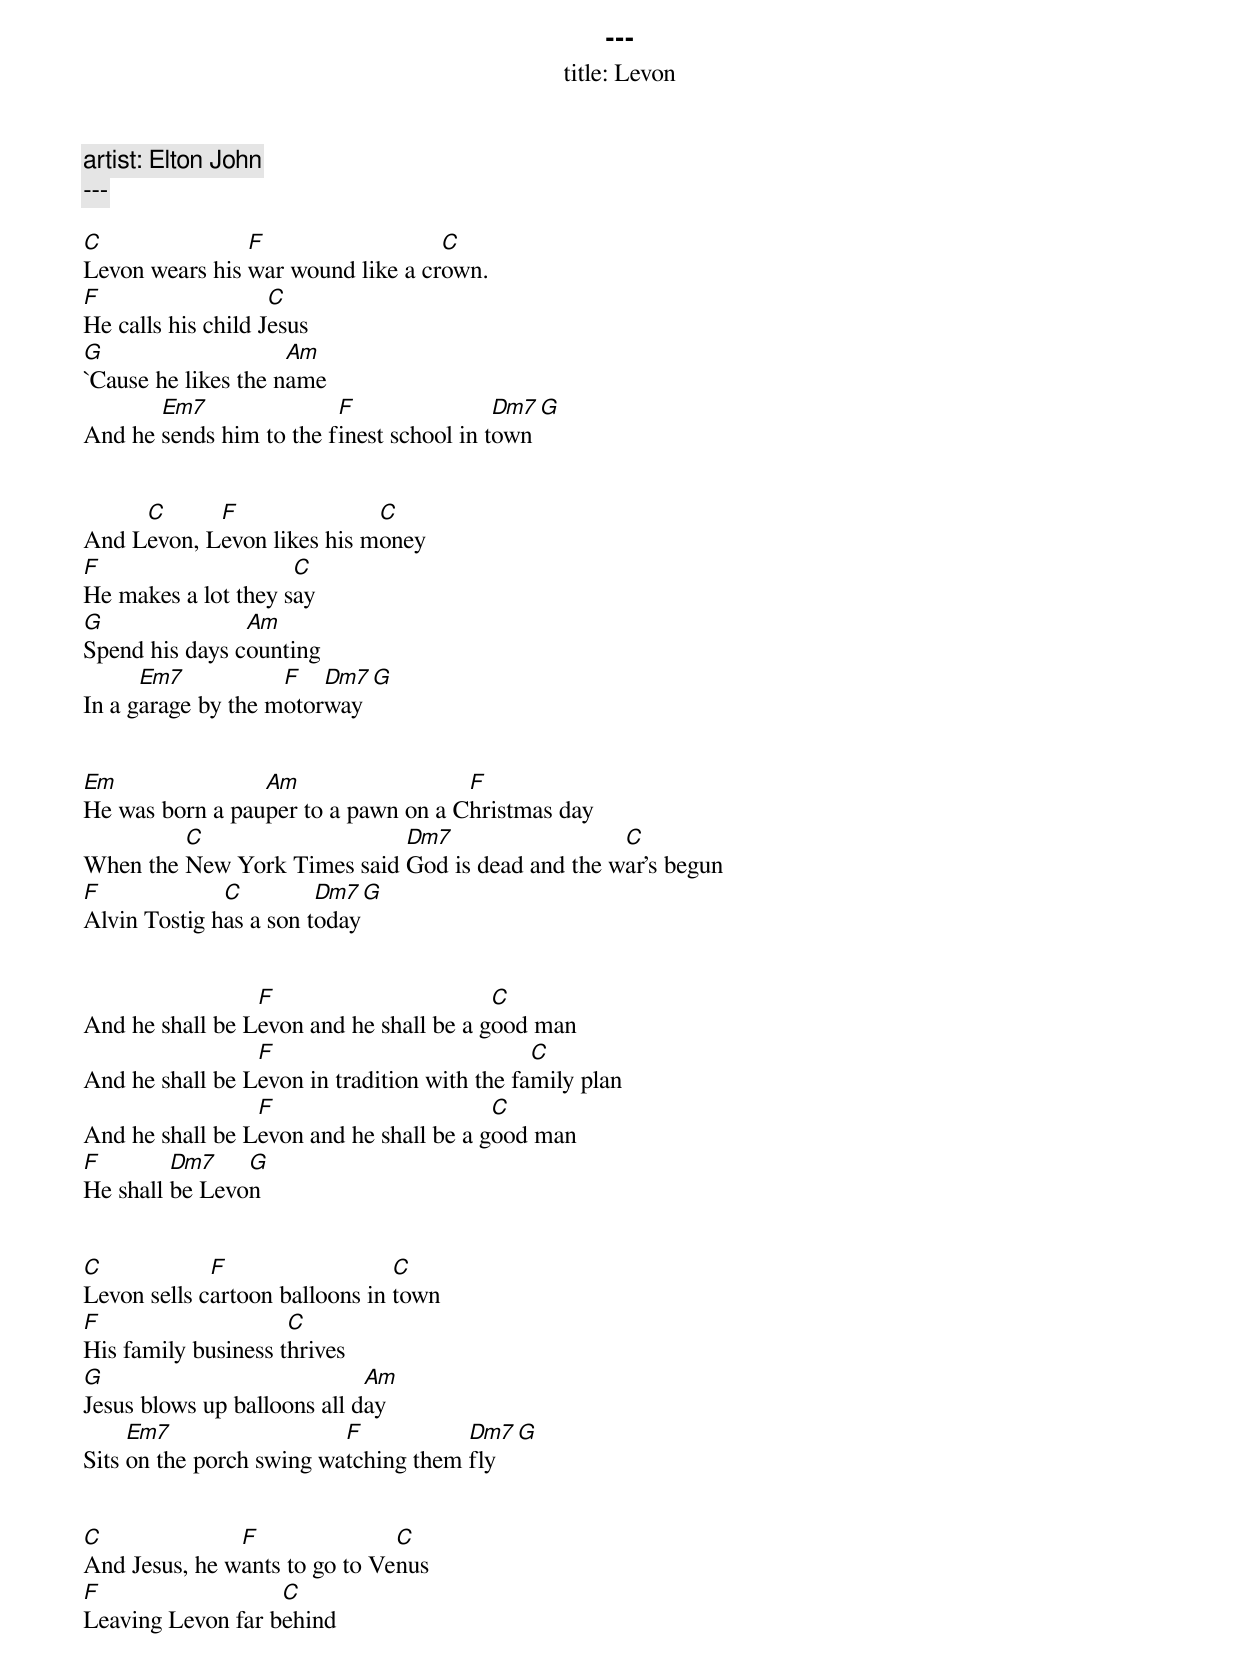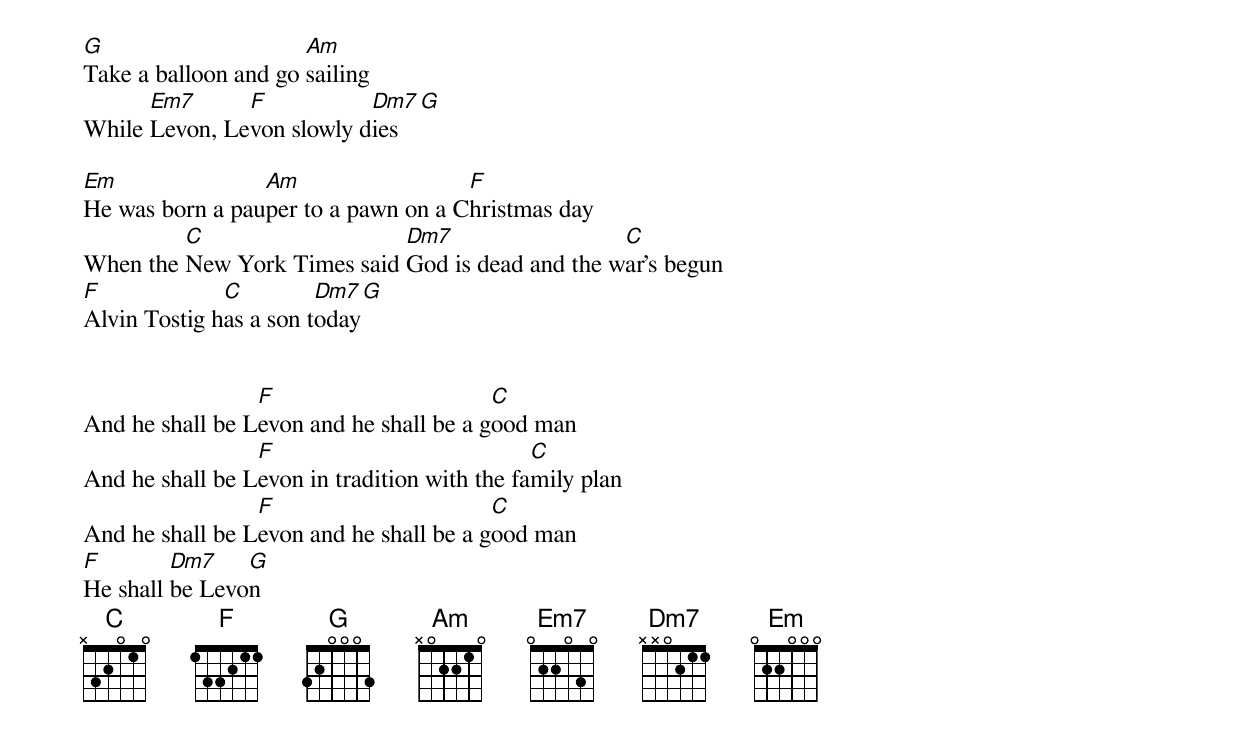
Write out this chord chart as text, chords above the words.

---
title: Levon
artist: Elton John
---

C               F                  C
Levon wears his war wound like a crown.
F                   C
He calls his child Jesus
G                    Am
`Cause he likes the name
       Em7               F                Dm7 G
And he sends him to the finest school in town


     C      F               C
And Levon, Levon likes his money
F                    C
He makes a lot they say
G               Am
Spend his days counting
      Em7           F   Dm7 G
In a garage by the motorway


Em               Am                  F
He was born a pauper to a pawn on a Christmas day
         C                   Dm7                  C
When the New York Times said God is dead and the war's begun
F             C         Dm7     G
Alvin Tostig has a son today


                 F                       C
And he shall be Levon and he shall be a good man
                 F                            C
And he shall be Levon in tradition with the family plan
                 F                       C
And he shall be Levon and he shall be a good man
F        Dm7    G
He shall be Levon


C            F                  C
Levon sells cartoon balloons in town
F                    C
His family business thrives
G                            Am
Jesus blows up balloons all day
     Em7                  F           Dm7   G
Sits on the porch swing watching them fly


C              F               C
And Jesus, he wants to go to Venus
F                  C
Leaving Levon far behind
G                     Am
Take a balloon and go sailing
      Em7      F           Dm7  G
While Levon, Levon slowly dies

Em               Am                  F
He was born a pauper to a pawn on a Christmas day
         C                   Dm7                  C
When the New York Times said God is dead and the war's begun
F             C         Dm7     G
Alvin Tostig has a son today


                 F                       C
And he shall be Levon and he shall be a good man
                 F                            C
And he shall be Levon in tradition with the family plan
                 F                       C
And he shall be Levon and he shall be a good man
F        Dm7    G
He shall be Levon
